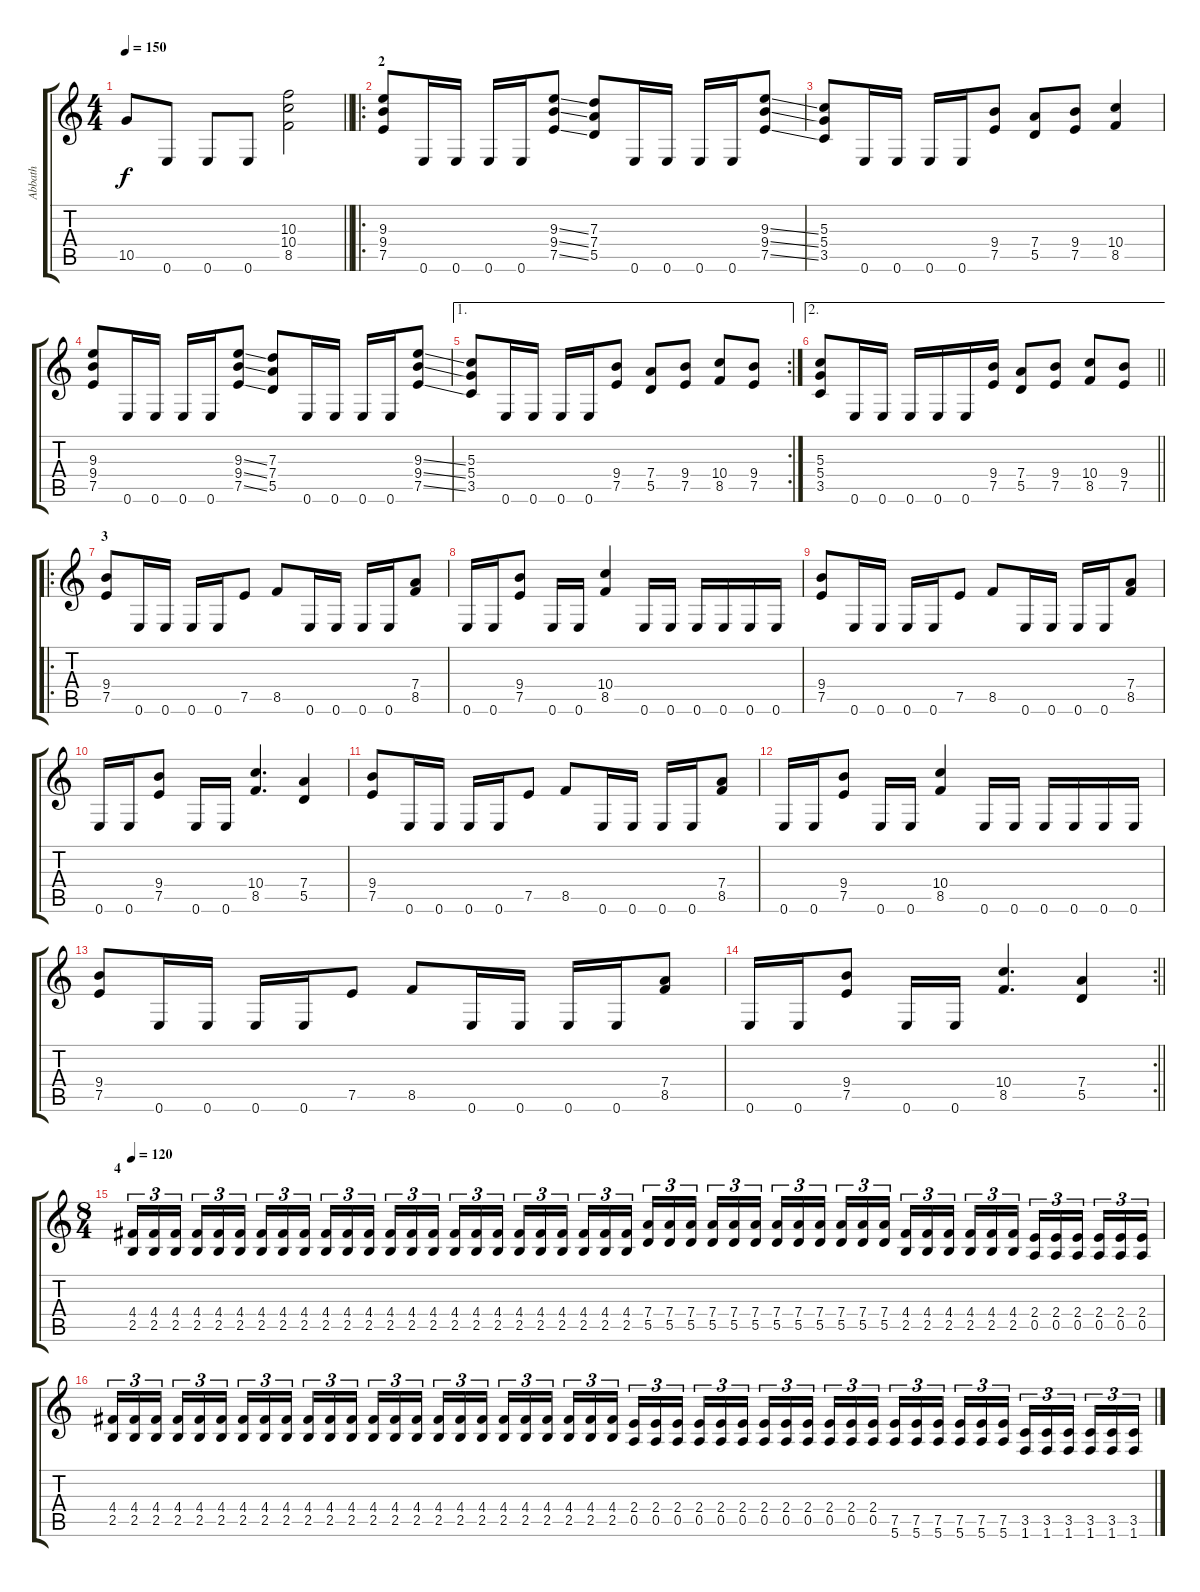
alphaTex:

\track ("Abbath" "Abbath") {instrument distortionguitar}
\staff {score tabs}
\tuning (E4 B3 G3 D3 A2 E2) {hide}
\ts (4 4)
\tempo 150
\clef g2
\barLineRight lightlight
\ks c
10.5.8{dy f} 0.6.8 0.6.8 0.6.8 (10.3 10.4 8.5).2 |
\ro
\section ("" "2")
(9.3 9.4 7.5).8 0.6.16 0.6.16 0.6.16 0.6.16 (9.3{ss} 9.4{ss} 7.5{ss}).8 (7.3 7.4 5.5).8 0.6.16 0.6.16 0.6.16 0.6.16 (9.3{ss} 9.4{ss} 7.5{ss}).8 |
(5.3 5.4 3.5).8 0.6.16 0.6.16 0.6.16 0.6.16 (9.4 7.5).8 (7.4 5.5).8 (9.4 7.5).8 (10.4 8.5).4 |
(9.3 9.4 7.5).8 0.6.16 0.6.16 0.6.16 0.6.16 (9.3{ss} 9.4{ss} 7.5{ss}).8 (7.3 7.4 5.5).8 0.6.16 0.6.16 0.6.16 0.6.16 (9.3{ss} 9.4{ss} 7.5{ss}).8 |
\ae 1
\rc 2
(5.3 5.4 3.5).8 0.6.16 0.6.16 0.6.16 0.6.16 (9.4 7.5).8 (7.4 5.5).8 (9.4 7.5).8 (10.4 8.5).8 (9.4 7.5).8 |
\ae 2
\barLineRight lightlight
(5.3 5.4 3.5).8 0.6.16 0.6.16 0.6.16 0.6.16 0.6.16 (9.4 7.5).16 (7.4 5.5).8 (9.4 7.5).8 (10.4 8.5).8 (9.4 7.5).8 |
\ro
\section ("" "3")
(9.4 7.5).8 0.6.16 0.6.16 0.6.16 0.6.16 7.5.8 8.5.8 0.6.16 0.6.16 0.6.16 0.6.16 (7.4 8.5).8 |
0.6.16 0.6.16 (9.4 7.5).8 0.6.16 0.6.16 (10.4 8.5).4 0.6.16 0.6.16 0.6.16 0.6.16 0.6.16 0.6.16 |
(9.4 7.5).8 0.6.16 0.6.16 0.6.16 0.6.16 7.5.8 8.5.8 0.6.16 0.6.16 0.6.16 0.6.16 (7.4 8.5).8 |
0.6.16 0.6.16 (9.4 7.5).8 0.6.16 0.6.16 (10.4 8.5).4{d} (7.4 5.5).4 |
(9.4 7.5).8 0.6.16 0.6.16 0.6.16 0.6.16 7.5.8 8.5.8 0.6.16 0.6.16 0.6.16 0.6.16 (7.4 8.5).8 |
0.6.16 0.6.16 (9.4 7.5).8 0.6.16 0.6.16 (10.4 8.5).4 0.6.16 0.6.16 0.6.16 0.6.16 0.6.16 0.6.16 |
(9.4 7.5).8 0.6.16 0.6.16 0.6.16 0.6.16 7.5.8 8.5.8 0.6.16 0.6.16 0.6.16 0.6.16 (7.4 8.5).8 |
\rc 2
\barLineRight lightlight
0.6.16 0.6.16 (9.4 7.5).8 0.6.16 0.6.16 (10.4 8.5).4{d} (7.4 5.5).4 |
\ts (8 4)
\section ("" "4")
\tempo 120
(4.4 2.5).16{tu (3 2)} (4.4 2.5).16{tu (3 2)} (4.4 2.5).16{tu (3 2) beam splitsecondary} (4.4 2.5).16{tu (3 2)} (4.4 2.5).16{tu (3 2)} (4.4 2.5).16{tu (3 2)} (4.4 2.5).16{tu (3 2)} (4.4 2.5).16{tu (3 2)} (4.4 2.5).16{tu (3 2) beam splitsecondary} (4.4 2.5).16{tu (3 2)} (4.4 2.5).16{tu (3 2)} (4.4 2.5).16{tu (3 2)} (4.4 2.5).16{tu (3 2)} (4.4 2.5).16{tu (3 2)} (4.4 2.5).16{tu (3 2) beam splitsecondary} (4.4 2.5).16{tu (3 2)} (4.4 2.5).16{tu (3 2)} (4.4 2.5).16{tu (3 2)} (4.4 2.5).16{tu (3 2)} (4.4 2.5).16{tu (3 2)} (4.4 2.5).16{tu (3 2) beam splitsecondary} (4.4 2.5).16{tu (3 2)} (4.4 2.5).16{tu (3 2)} (4.4 2.5).16{tu (3 2)} (7.4 5.5).16{tu (3 2)} (7.4 5.5).16{tu (3 2)} (7.4 5.5).16{tu (3 2) beam splitsecondary} (7.4 5.5).16{tu (3 2)} (7.4 5.5).16{tu (3 2)} (7.4 5.5).16{tu (3 2)} (7.4 5.5).16{tu (3 2)} (7.4 5.5).16{tu (3 2)} (7.4 5.5).16{tu (3 2) beam splitsecondary} (7.4 5.5).16{tu (3 2)} (7.4 5.5).16{tu (3 2)} (7.4 5.5).16{tu (3 2)} (4.4 2.5).16{tu (3 2)} (4.4 2.5).16{tu (3 2)} (4.4 2.5).16{tu (3 2) beam splitsecondary} (4.4 2.5).16{tu (3 2)} (4.4 2.5).16{tu (3 2)} (4.4 2.5).16{tu (3 2)} (2.4 0.5).16{tu (3 2)} (2.4 0.5).16{tu (3 2)} (2.4 0.5).16{tu (3 2) beam splitsecondary} (2.4 0.5).16{tu (3 2)} (2.4 0.5).16{tu (3 2)} (2.4 0.5).16{tu (3 2)} |
(4.4 2.5).16{tu (3 2)} (4.4 2.5).16{tu (3 2)} (4.4 2.5).16{tu (3 2) beam splitsecondary} (4.4 2.5).16{tu (3 2)} (4.4 2.5).16{tu (3 2)} (4.4 2.5).16{tu (3 2)} (4.4 2.5).16{tu (3 2)} (4.4 2.5).16{tu (3 2)} (4.4 2.5).16{tu (3 2) beam splitsecondary} (4.4 2.5).16{tu (3 2)} (4.4 2.5).16{tu (3 2)} (4.4 2.5).16{tu (3 2)} (4.4 2.5).16{tu (3 2)} (4.4 2.5).16{tu (3 2)} (4.4 2.5).16{tu (3 2) beam splitsecondary} (4.4 2.5).16{tu (3 2)} (4.4 2.5).16{tu (3 2)} (4.4 2.5).16{tu (3 2)} (4.4 2.5).16{tu (3 2)} (4.4 2.5).16{tu (3 2)} (4.4 2.5).16{tu (3 2) beam splitsecondary} (4.4 2.5).16{tu (3 2)} (4.4 2.5).16{tu (3 2)} (4.4 2.5).16{tu (3 2)} (2.4 0.5).16{tu (3 2)} (2.4 0.5).16{tu (3 2)} (2.4 0.5).16{tu (3 2) beam splitsecondary} (2.4 0.5).16{tu (3 2)} (2.4 0.5).16{tu (3 2)} (2.4 0.5).16{tu (3 2)} (2.4 0.5).16{tu (3 2)} (2.4 0.5).16{tu (3 2)} (2.4 0.5).16{tu (3 2) beam splitsecondary} (2.4 0.5).16{tu (3 2)} (2.4 0.5).16{tu (3 2)} (2.4 0.5).16{tu (3 2)} (7.5 5.6).16{tu (3 2)} (7.5 5.6).16{tu (3 2)} (7.5 5.6).16{tu (3 2) beam splitsecondary} (7.5 5.6).16{tu (3 2)} (7.5 5.6).16{tu (3 2)} (7.5 5.6).16{tu (3 2)} (3.5 1.6).16{tu (3 2)} (3.5 1.6).16{tu (3 2)} (3.5 1.6).16{tu (3 2) beam splitsecondary} (3.5 1.6).16{tu (3 2)} (3.5 1.6).16{tu (3 2)} (3.5 1.6).16{tu (3 2)}
